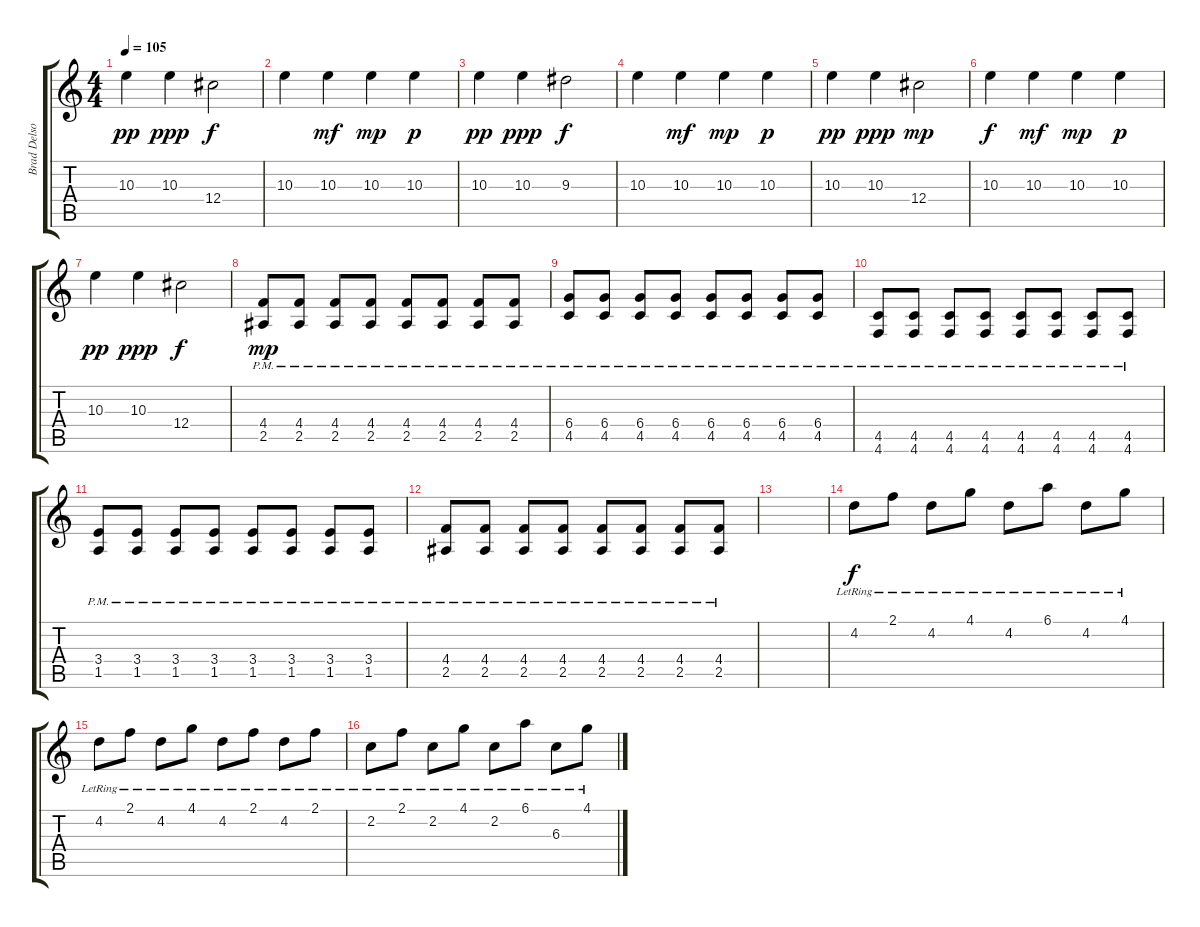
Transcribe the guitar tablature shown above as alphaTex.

\track ("Brad Delson [Gtr.2]" "Brad Delso") {instrument distortionguitar}
\staff {score tabs}
\tuning (Eb4 Bb3 Gb3 Db3 Ab2 Db2) {hide}
\ts (4 4)
\tempo 105
\clef g2
\ks c
10.3.4{dy pp} 10.3.4{dy ppp} 12.4.2{dy f} |
10.3.4 10.3.4{dy mf} 10.3.4{dy mp} 10.3.4{dy p} |
10.3.4{dy pp} 10.3.4{dy ppp} 9.3.2{dy f} |
10.3.4 10.3.4{dy mf} 10.3.4{dy mp} 10.3.4{dy p} |
10.3.4{dy pp} 10.3.4{dy ppp} 12.4.2{dy mp} |
10.3.4{dy f} 10.3.4{dy mf} 10.3.4{dy mp} 10.3.4{dy p} |
10.3.4{dy pp} 10.3.4{dy ppp} 12.4.2{dy f} |
(4.4{pm} 2.5{pm}).8{dy mp volume 9 instrument overdrivenguitar} (4.4{pm} 2.5{pm}).8 (4.4{pm} 2.5{pm}).8 (4.4{pm} 2.5{pm}).8 (4.4{pm} 2.5{pm}).8 (4.4{pm} 2.5{pm}).8 (4.4{pm} 2.5{pm}).8 (4.4{pm} 2.5{pm}).8 |
(6.4{pm} 4.5{pm}).8 (6.4{pm} 4.5{pm}).8 (6.4{pm} 4.5{pm}).8 (6.4{pm} 4.5{pm}).8 (6.4{pm} 4.5{pm}).8 (6.4{pm} 4.5{pm}).8 (6.4{pm} 4.5{pm}).8 (6.4{pm} 4.5{pm}).8 |
(4.5{pm} 4.6{pm}).8 (4.5{pm} 4.6{pm}).8 (4.5{pm} 4.6{pm}).8 (4.5{pm} 4.6{pm}).8 (4.5{pm} 4.6{pm}).8 (4.5{pm} 4.6{pm}).8 (4.5{pm} 4.6{pm}).8 (4.5{pm} 4.6{pm}).8 |
(3.4{pm} 1.5{pm}).8 (3.4{pm} 1.5{pm}).8 (3.4{pm} 1.5{pm}).8 (3.4{pm} 1.5{pm}).8 (3.4{pm} 1.5{pm}).8 (3.4{pm} 1.5{pm}).8 (3.4{pm} 1.5{pm}).8 (3.4{pm} 1.5{pm}).8 |
(4.4{pm} 2.5{pm}).8 (4.4{pm} 2.5{pm}).8 (4.4{pm} 2.5{pm}).8 (4.4{pm} 2.5{pm}).8 (4.4{pm} 2.5{pm}).8 (4.4{pm} 2.5{pm}).8 (4.4{pm} 2.5{pm}).8 (4.4{pm} 2.5{pm}).8 |
|
4.2{lr}.8{dy f volume 13 instrument electricguitarjazz} 2.1{lr}.8 4.2{lr}.8 4.1{lr}.8 4.2{lr}.8 6.1{lr}.8 4.2{lr}.8 4.1{lr}.8 |
4.2{lr}.8 2.1{lr}.8 4.2{lr}.8 4.1{lr}.8 4.2{lr}.8 2.1{lr}.8 4.2{lr}.8 2.1{lr}.8 |
2.2{lr}.8 2.1{lr}.8 2.2{lr}.8 4.1{lr}.8 2.2{lr}.8 6.1{lr}.8 6.3{lr}.8 4.1{lr}.8
